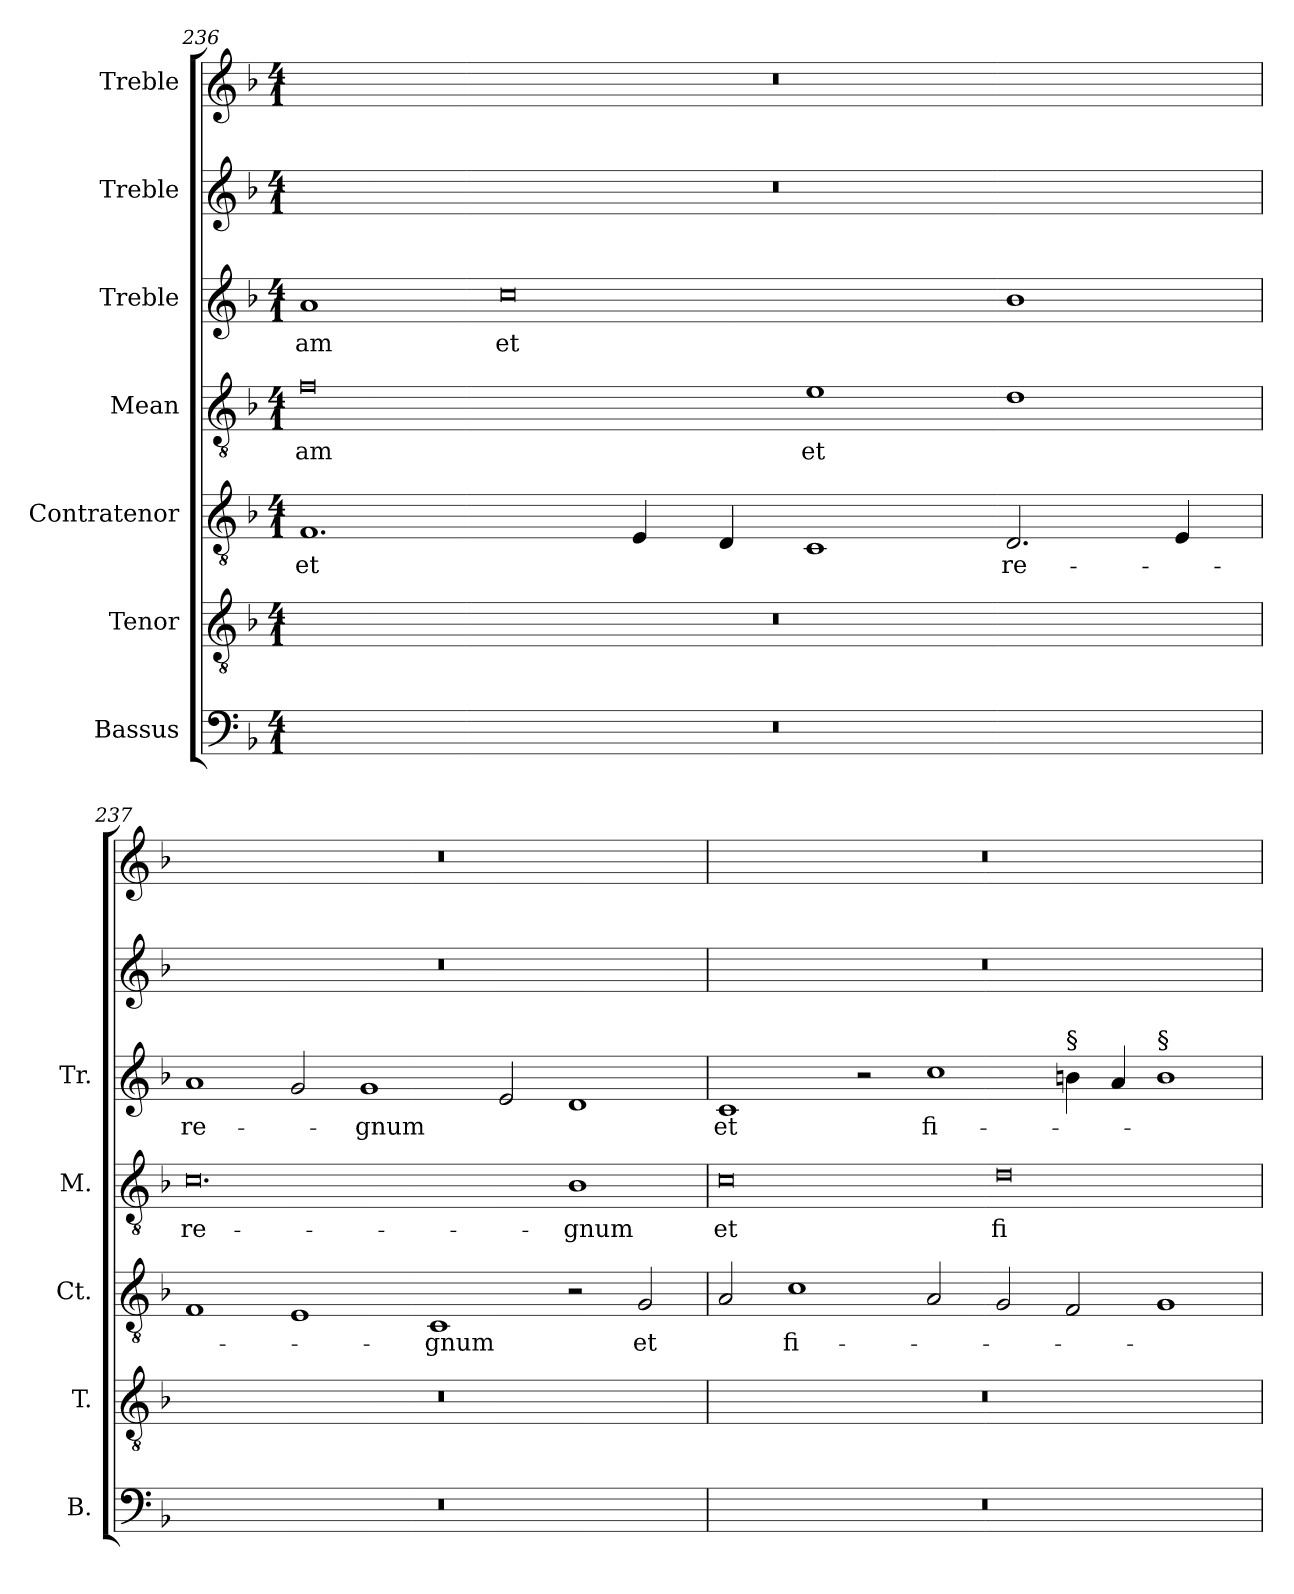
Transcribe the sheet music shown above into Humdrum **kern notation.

**kern	**kern	**kern	**text	**kern	**text	**kern	**text	**kern	**kern
*part7	*part6	*part5	*part5	*part4	*part4	*part3	*part3	*part2	*part1
*staff7	*staff6	*staff5	*staff5	*staff4	*staff4	*staff3	*staff3	*staff2	*staff1
*I"Bassus	*I"Tenor	*I"Contratenor	*	*I"Mean	*	*I"Treble	*	*I"Treble	*I"Treble
*I'B.	*I'T.	*I'Ct.	*	*I'M.	*	*I'Tr.	*	*	*
!!LO:LB:g=z
*clefF4	*clefGv2	*clefGv2	*	*clefGv2	*	*clefG2	*	*clefG2	*clefG2
*	*ITrd7c12	*ITrd7c12	*	*ITrd7c12	*	*	*	*	*
*k[b-]	*k[b-]	*k[b-]	*	*k[b-]	*	*k[b-]	*	*k[b-]	*k[b-]
*F:	*F:	*F:	*	*F:	*	*F:	*	*F:	*F:
*M4/1	*M4/1	*M4/1	*	*M4/1	*	*M4/1	*	*M4/1	*M4/1
=236	=236	=236	=236	=236	=236	=236	=236	=236	=236
!LO:N:vis=1	!LO:N:vis=1	!	!	!	!	!	!	!	!
!	!	!	!LO:LY:b:color=#000000	!	!	!	!	!	!
!	!	!	!	!	!LO:LY:b:color=#000000	!	!	!	!
!	!	!	!	!	!	!	!LO:LY:b:color=#000000	!LO:N:vis=1	!LO:N:vis=1
00r	00r	1.FFi	et	0Fi	-am	1ai	-am	00r	00r
!	!	!	!	!	!	!	!LO:LY:b:color=#000000	!	!
.	.	.	.	.	.	0cci	et	.	.
.	.	4EEi/	.	.	.	.	.	.	.
.	.	4DDi/	.	.	.	.	.	.	.
!	!	!	!	!	!LO:LY:b:color=#000000	!	!	!	!
.	.	1CCi	.	1Ei	et	.	.	.	.
!	!	!	!LO:LY:b:color=#000000	!	!	!	!	!	!
.	.	2.DDi/	re-	1Di	.	1b-i	.	.	.
.	.	4EEi/	.	.	.	.	.	.	.
=237`	=237`	=237`	=237`	=237`	=237`	=237`	=237`	=237`	=237`
!LO:N:vis=1	!LO:N:vis=1	!	!	!	!	!	!	!	!
!	!	!	!	!	!LO:LY:b:color=#000000	!	!	!	!
!	!	!	!	!	!	!	!LO:LY:b:color=#000000	!LO:N:vis=1	!LO:N:vis=1
00r	00r	1FFi	.	0.Ci	re-	1ai	re-	00r	00r
.	.	1EEi	.	.	.	2gi/	.	.	.
!	!	!	!	!	!	!	!LO:LY:b:color=#000000	!	!
.	.	.	.	.	.	1gi	-gnum	.	.
!	!	!	!LO:LY:b:color=#000000	!	!	!	!	!	!
.	.	1CCi	-gnum	.	.	.	.	.	.
.	.	.	.	.	.	2ei/	.	.	.
!	!	!	!	!	!LO:LY:b:color=#000000	!	!	!	!
.	.	2r	.	1BB-i	-gnum	1di	.	.	.
!	!	!	!LO:LY:b:color=#000000	!	!	!	!	!	!
.	.	2GGi/	et	.	.	.	.	.	.
=238`	=238`	=238`	=238`	=238`	=238`	=238`	=238`	=238`	=238`
!LO:N:vis=1	!LO:N:vis=1	!	!	!	!	!	!	!	!
!	!	!	!	!	!LO:LY:b:color=#000000	!	!	!	!
!	!	!	!	!	!	!	!LO:LY:b:color=#000000	!LO:N:vis=1	!LO:N:vis=1
00r	00r	2AAi/	.	0Ci	et	1ci	et	00r	00r
!	!	!	!LO:LY:b:color=#000000	!	!	!	!	!	!
.	.	1Ci	fi-	.	.	.	.	.	.
.	.	.	.	.	.	2r	.	.	.
!	!	!	!	!	!	!	!LO:LY:b:color=#000000	!	!
.	.	2AAi/	.	.	.	1cci	fi-	.	.
!	!	!	!	!	!LO:LY:b:color=#000000	!	!	!	!
.	.	2GGi/	.	0Di	fi-	.	.	.	.
!	!	!	!	!	!	!LO:TX:a:t=§	!	!	!
.	.	2FFi/	.	.	.	4bi\	.	.	.
.	.	.	.	.	.	4ai/	.	.	.
!	!	!	!	!	!	!LO:TX:a:t=§	!	!	!
.	.	1GGi	.	.	.	1bi	.	.	.
=`	=`	=`	=`	=`	=`	=`	=`	=`	=`
*-	*-	*-	*-	*-	*-	*-	*-	*-	*-
